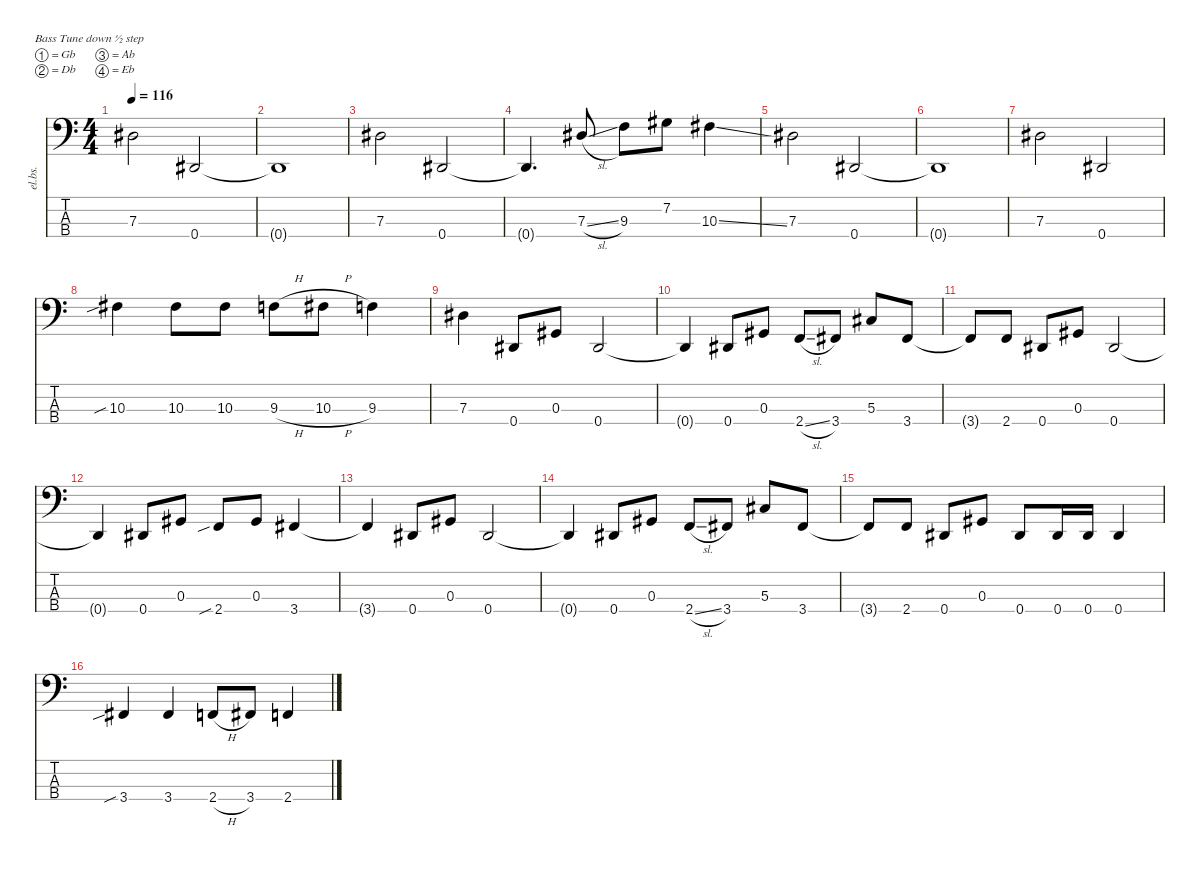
\defaultSystemsLayout 4
\hideDynamics
\bracketExtendMode nobrackets
\otherSystemsTrackNameOrientation horizontal
\track ("Bass" "el.bs.") {instrument electricbasspick}
\staff {score tabs}
\tuning (Gb2 Db2 Ab1 Eb1)
\ts (4 4)
\tempo 116
\clef f4
\ks c
7.3{acc #}.2{dy f beam Down} 0.4{acc #}.2{beam Up} |
0.4{t acc #}.1{beam Up} |
7.3{acc #}.2{beam Down} 0.4{acc #}.2{beam Up} |
0.4{t acc #}.4{d beam Up} 7.3{sl acc #}.8{beam Up} 9.3.8{beam Down} 7.2{acc #}.8{beam Down} 10.3{ss acc #}.4{beam Down} |
7.3{acc #}.2{beam Down} 0.4{acc #}.2{beam Up} |
0.4{t acc #}.1{beam Up} |
7.3{acc #}.2{beam Down} 0.4{acc #}.2{beam Up} |
10.3{sib acc #}.4{beam Down} 10.3{acc #}.8{beam Down} 10.3{acc #}.8{beam Down} 9.3{h}.8{beam Down} 10.3{h acc #}.8{beam Down} 9.3.4{beam Down} |
7.3{acc #}.4{beam Down} 0.4{acc #}.8{beam Up} 0.3{acc #}.8{beam Up} 0.4{acc #}.2{beam Up} |
0.4{t acc #}.4{beam Up} 0.4{acc #}.8{beam Up} 0.3{acc #}.8{beam Up} 2.4{sl}.8{beam Up} 3.4{acc #}.8{beam Up} 5.3{acc #}.8{beam Up} 3.4{acc #}.8{beam Up} |
3.4{t acc #}.8{beam Up} 2.4.8{beam Up} 0.4{acc #}.8{beam Up} 0.3{acc #}.8{beam Up} 0.4{acc #}.2{beam Up} |
0.4{t acc #}.4{beam Up} 0.4{acc #}.8{beam Up} 0.3{acc #}.8{beam Up} 2.4{sib}.8{beam Up} 0.3{acc #}.8{beam Up} 3.4{acc #}.4{beam Up} |
3.4{t acc #}.4{beam Up} 0.4{acc #}.8{beam Up} 0.3{acc #}.8{beam Up} 0.4{acc #}.2{beam Up} |
0.4{t acc #}.4{beam Up} 0.4{acc #}.8{beam Up} 0.3{acc #}.8{beam Up} 2.4{sl}.8{beam Up} 3.4{acc #}.8{beam Up} 5.3{acc #}.8{beam Up} 3.4{acc #}.8{beam Up} |
3.4{t acc #}.8{beam Up} 2.4.8{beam Up} 0.4{acc #}.8{beam Up} 0.3{acc #}.8{beam Up} 0.4{acc #}.8{beam Up} 0.4{acc #}.16{beam Up} 0.4{acc #}.16{beam Up} 0.4{acc #}.4{beam Up} |
3.4{sib acc #}.4{beam Up} 3.4{acc #}.4{beam Up} 2.4{h}.8{beam Up} 3.4{acc #}.8{beam Up} 2.4{ss}.4{beam Up}
